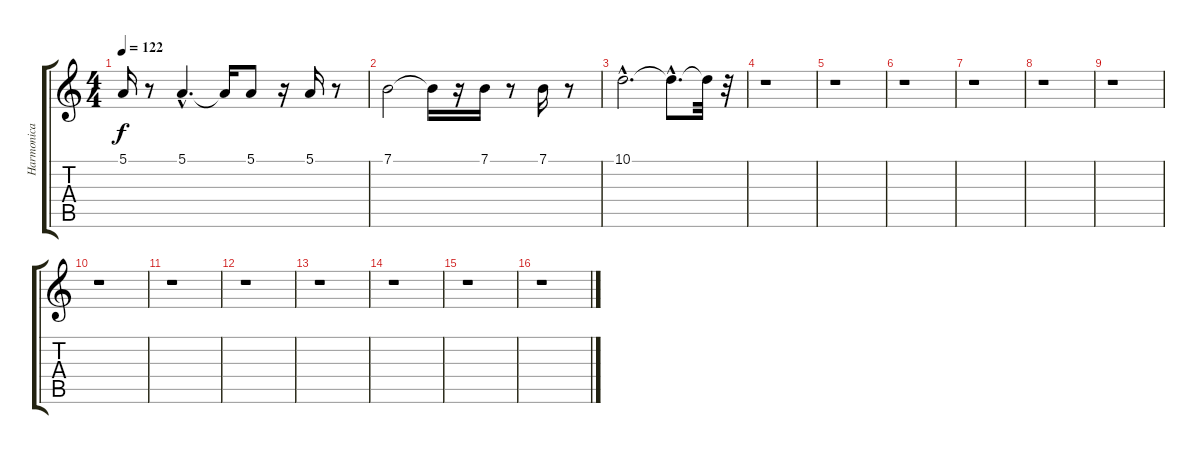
\track ("Harmonica" "Harmonica") {instrument harmonica}
\staff {score tabs}
\tuning (E4 B3 G3 D3 A2 E2) {hide}
\ts (4 4)
\tempo 122
\clef g2
\ks c
5.1.16{dy f} r.8 5.1{hac}.4{d} 5.1{t}.16 5.1.8 r.16 5.1.16 r.8 |
7.1.2 7.1{t}.16 r.16 7.1.16 r.8 7.1.16 r.8 |
10.1{hac}.2{d} 10.1{hac t}.8{d} 10.1{t}.32 r.32 |
r.1 |
r.1 |
r.1 |
r.1 |
r.1 |
r.1 |
r.1 |
r.1 |
r.1 |
r.1 |
r.1 |
r.1 |
r.1
